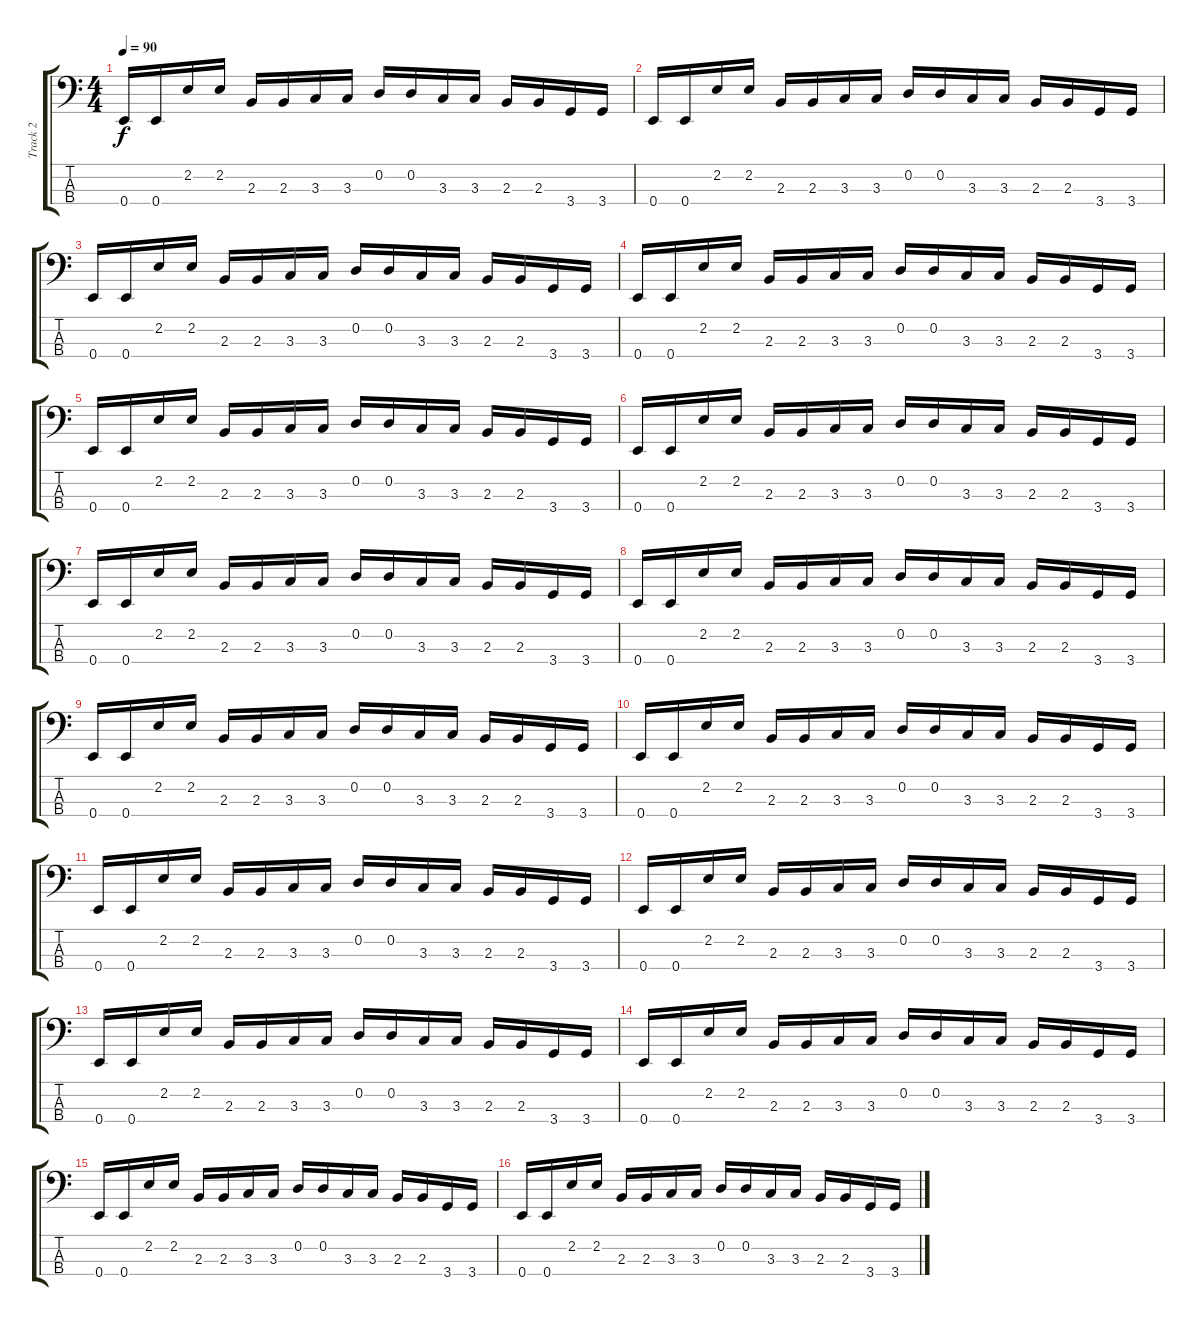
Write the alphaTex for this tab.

\track ("Track 2" "Track 2") {instrument electricbassfinger}
\staff {score tabs}
\tuning (G2 D2 A1 E1) {hide}
\ts (4 4)
\tempo 90
\clef f4
\ks c
0.4.16{dy f} 0.4.16 2.2.16 2.2.16 2.3.16 2.3.16 3.3.16 3.3.16 0.2.16 0.2.16 3.3.16 3.3.16 2.3.16 2.3.16 3.4.16 3.4.16 |
0.4.16 0.4.16 2.2.16 2.2.16 2.3.16 2.3.16 3.3.16 3.3.16 0.2.16 0.2.16 3.3.16 3.3.16 2.3.16 2.3.16 3.4.16 3.4.16 |
0.4.16 0.4.16 2.2.16 2.2.16 2.3.16 2.3.16 3.3.16 3.3.16 0.2.16 0.2.16 3.3.16 3.3.16 2.3.16 2.3.16 3.4.16 3.4.16 |
0.4.16 0.4.16 2.2.16 2.2.16 2.3.16 2.3.16 3.3.16 3.3.16 0.2.16 0.2.16 3.3.16 3.3.16 2.3.16 2.3.16 3.4.16 3.4.16 |
0.4.16 0.4.16 2.2.16 2.2.16 2.3.16 2.3.16 3.3.16 3.3.16 0.2.16 0.2.16 3.3.16 3.3.16 2.3.16 2.3.16 3.4.16 3.4.16 |
0.4.16 0.4.16 2.2.16 2.2.16 2.3.16 2.3.16 3.3.16 3.3.16 0.2.16 0.2.16 3.3.16 3.3.16 2.3.16 2.3.16 3.4.16 3.4.16 |
0.4.16 0.4.16 2.2.16 2.2.16 2.3.16 2.3.16 3.3.16 3.3.16 0.2.16 0.2.16 3.3.16 3.3.16 2.3.16 2.3.16 3.4.16 3.4.16 |
0.4.16 0.4.16 2.2.16 2.2.16 2.3.16 2.3.16 3.3.16 3.3.16 0.2.16 0.2.16 3.3.16 3.3.16 2.3.16 2.3.16 3.4.16 3.4.16 |
0.4.16 0.4.16 2.2.16 2.2.16 2.3.16 2.3.16 3.3.16 3.3.16 0.2.16 0.2.16 3.3.16 3.3.16 2.3.16 2.3.16 3.4.16 3.4.16 |
0.4.16 0.4.16 2.2.16 2.2.16 2.3.16 2.3.16 3.3.16 3.3.16 0.2.16 0.2.16 3.3.16 3.3.16 2.3.16 2.3.16 3.4.16 3.4.16 |
0.4.16 0.4.16 2.2.16 2.2.16 2.3.16 2.3.16 3.3.16 3.3.16 0.2.16 0.2.16 3.3.16 3.3.16 2.3.16 2.3.16 3.4.16 3.4.16 |
0.4.16 0.4.16 2.2.16 2.2.16 2.3.16 2.3.16 3.3.16 3.3.16 0.2.16 0.2.16 3.3.16 3.3.16 2.3.16 2.3.16 3.4.16 3.4.16 |
0.4.16 0.4.16 2.2.16 2.2.16 2.3.16 2.3.16 3.3.16 3.3.16 0.2.16 0.2.16 3.3.16 3.3.16 2.3.16 2.3.16 3.4.16 3.4.16 |
0.4.16 0.4.16 2.2.16 2.2.16 2.3.16 2.3.16 3.3.16 3.3.16 0.2.16 0.2.16 3.3.16 3.3.16 2.3.16 2.3.16 3.4.16 3.4.16 |
0.4.16 0.4.16 2.2.16 2.2.16 2.3.16 2.3.16 3.3.16 3.3.16 0.2.16 0.2.16 3.3.16 3.3.16 2.3.16 2.3.16 3.4.16 3.4.16 |
0.4.16 0.4.16 2.2.16 2.2.16 2.3.16 2.3.16 3.3.16 3.3.16 0.2.16 0.2.16 3.3.16 3.3.16 2.3.16 2.3.16 3.4.16 3.4.16
